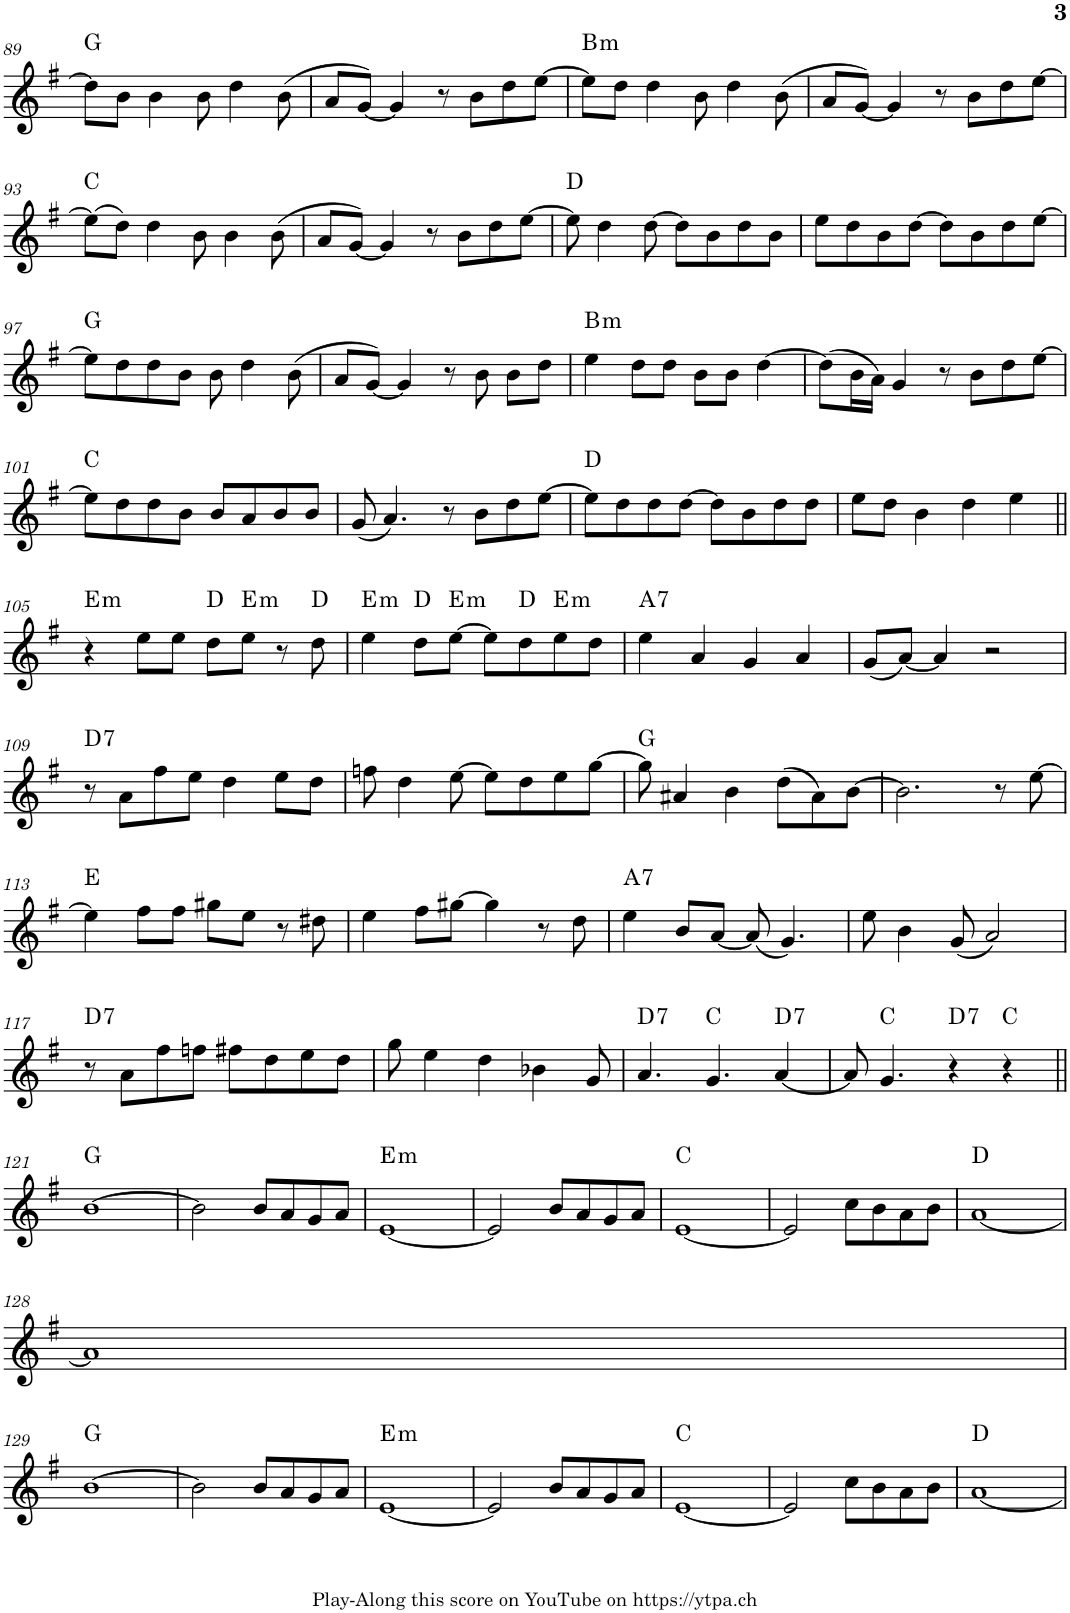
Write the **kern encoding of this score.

**kern	**harte
*part1	*part1
*staff1	*
*I"Piano	*
*I'Pno.	*
!!LO:PB:g=z
*clefG2	*
*k[f#]	*
*M4/4	*
=89	=89
8dd\L]	G:maj
8b\J	.
4b\	.
8b\	.
4dd\	.
(8b\	.
=90	=90
8a/L	.
[8g/J)	.
4g/]	.
8r	.
8b\L	.
8dd\	.
[8ee\J	.
=91	=91
!	!LO:H:kt=m
8ee\L]	B:min
8dd\J	.
4dd\	.
8b\	.
4dd\	.
(8b\	.
=92	=92
8a/L	.
[8g/J)	.
4g/]	.
8r	.
8b\L	.
8dd\	.
[8ee\J	.
!!LO:LB:g=z
=93	=93
(8ee\L]	C:maj
8dd\J)	.
4dd\	.
8b\	.
4b\	.
(8b\	.
=94	=94
8a/L	.
[8g/J)	.
4g/]	.
8r	.
8b\L	.
8dd\	.
[8ee\J	.
=95	=95
8ee\]	D:maj
4dd\	.
[8dd\	.
8dd\L]	.
8b\	.
8dd\	.
8b\J	.
=96	=96
8ee\L	.
8dd\	.
8b\	.
[8dd\J	.
8dd\L]	.
8b\	.
8dd\	.
[8ee\J	.
!!LO:LB:g=z
=97	=97
8ee\L]	G:maj
8dd\	.
8dd\	.
8b\J	.
8b\	.
4dd\	.
(8b\	.
=98	=98
8a/L	.
[8g/J)	.
4g/]	.
8r	.
8b\	.
8b\L	.
8dd\J	.
=99	=99
!	!LO:H:kt=m
4ee\	B:min
8dd\L	.
8dd\J	.
8b\L	.
8b\J	.
[4dd\	.
=100	=100
(8dd\L]	.
16b\L	.
16a\JJ)	.
4g/	.
8r	.
8b\L	.
8dd\	.
[8ee\J	.
!!LO:LB:g=z
=101	=101
8ee\L]	C:maj
8dd\	.
8dd\	.
8b\J	.
8b/L	.
8a/	.
8b/	.
8b/J	.
=102	=102
(8g/	.
4.a/)	.
8r	.
8b\L	.
8dd\	.
[8ee\J	.
=103	=103
8ee\L]	D:maj
8dd\	.
8dd\	.
[8dd\J	.
8dd\L]	.
8b\	.
8dd\	.
8dd\J	.
=104	=104
8ee\L	.
8dd\J	.
4b\	.
4dd\	.
4ee\	.
!!LO:LB:g=z
=105||	=105||
!	!LO:H:kt=m
4r	E:min
8ee\L	.
8ee\J	.
8dd\L	D:maj
!	!LO:H:kt=m
8ee\J	E:min
8r	.
8dd\	D:maj
=106	=106
!	!LO:H:kt=m
4ee\	E:min
8dd\L	D:maj
!	!LO:H:kt=m
[8ee\J	E:min
8ee\L]	.
8dd\	D:maj
!	!LO:H:kt=m
8ee\	E:min
8dd\J	.
=107	=107
!	!LO:H:kt=7
4ee\	A:7
4a/	.
4g/	.
4a/	.
=108	=108
(8g/L	.
[8a/J)	.
4a/]	.
2r	.
!!LO:LB:g=z
=109	=109
!	!LO:H:kt=7
8r	D:7
8a\L	.
8ff#\	.
8ee\J	.
4dd\	.
8ee\L	.
8dd\J	.
=110	=110
8ffn\	.
4dd\	.
[8ee\	.
8ee\L]	.
8dd\	.
8ee\	.
[8gg\J	.
=111	=111
8gg\]	G:maj
4a#X/	.
4b\	.
(8dd\L	.
8a#\)	.
[8b\J	.
=112	=112
2.b\]	.
8r	.
[8ee\	.
!!LO:LB:g=z
=113	=113
4ee\]	E:maj
8ff#\L	.
8ff#\J	.
8gg#X\L	.
8ee\J	.
8r	.
8dd#X\	.
=114	=114
4ee\	.
8ff#\L	.
[8gg#X\J	.
4gg#\]	.
8r	.
8dd\	.
=115	=115
!	!LO:H:kt=7
4ee\	A:7
8b/L	.
[8a/J	.
(8a/]	.
4.g/)	.
=116	=116
8ee\	.
4b\	.
(8g/	.
2a/)	.
!!LO:LB:g=z
=117	=117
!	!LO:H:kt=7
8r	D:7
8a\L	.
8ff#\	.
8ffn\J	.
8ff#X\L	.
8dd\	.
8ee\	.
8dd\J	.
=118	=118
8gg\	.
4ee\	.
4dd\	.
4b-X\	.
8g/	.
=119	=119
!	!LO:H:kt=7
4.a/	D:7
4.g/	C:maj
!	!LO:H:kt=7
[4a/	D:7
=120	=120
8a/]	.
4.g/	C:maj
!	!LO:H:kt=7
4r	D:7
4r	C:maj
!!LO:LB:g=z
=121||	=121||
[1b	G:maj
=122	=122
2b\]	.
8b/L	.
8a/	.
8g/	.
8a/J	.
=123	=123
!	!LO:H:kt=m
[1e	E:min
=124	=124
2e/]	.
8b/L	.
8a/	.
8g/	.
8a/J	.
=125	=125
[1e	C:maj
=126	=126
2e/]	.
8cc\L	.
8b\	.
8a\	.
8b\J	.
=127	=127
[1a	D:maj
!!LO:LB:g=z
=128	=128
1a]	.
!!LO:LB:g=z
=129	=129
[1b	G:maj
=130	=130
2b\]	.
8b/L	.
8a/	.
8g/	.
8a/J	.
=131	=131
!	!LO:H:kt=m
[1e	E:min
=132	=132
2e/]	.
8b/L	.
8a/	.
8g/	.
8a/J	.
=133	=133
[1e	C:maj
=134	=134
2e/]	.
8cc\L	.
8b\	.
8a\	.
8b\J	.
=135	=135
[1a	D:maj
=	=
*-	*-
